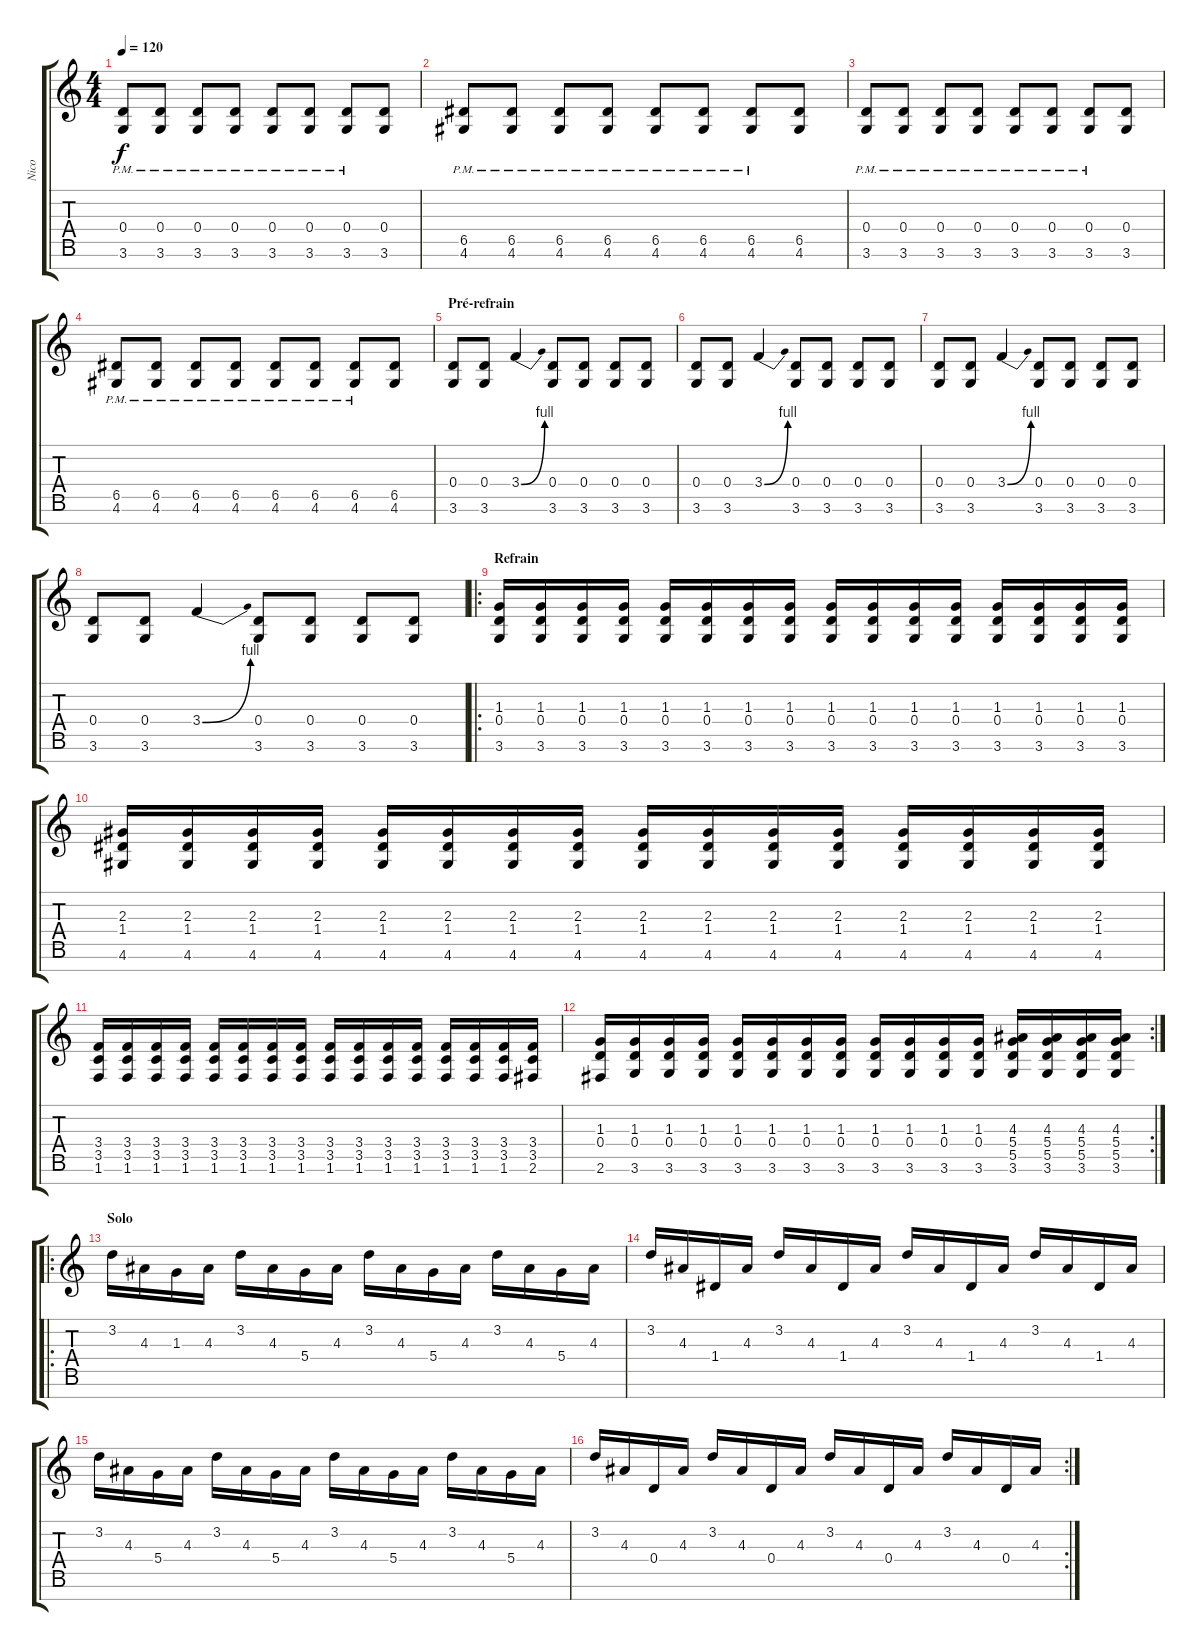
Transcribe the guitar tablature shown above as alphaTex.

\track ("Nico" "Nico") {instrument distortionguitar}
\staff {score tabs}
\tuning (E4 B3 Gb3 D3 A2 E2 B1) {hide}
\ts (4 4)
\tempo 120
\clef g2
\ks c
(0.4 3.6{pm}).8{dy f instrument distortionguitar} (0.4 3.6{pm}).8 (0.4 3.6{pm}).8 (0.4 3.6{pm}).8 (0.4 3.6{pm}).8 (0.4 3.6{pm}).8 (0.4 3.6{pm}).8 (0.4 3.6).8 |
(6.5{pm} 4.6{pm}).8 (6.5{pm} 4.6{pm}).8 (6.5{pm} 4.6{pm}).8 (6.5{pm} 4.6{pm}).8 (6.5{pm} 4.6{pm}).8 (6.5{pm} 4.6{pm}).8 (6.5{pm} 4.6{pm}).8 (6.5 4.6).8 |
(0.4 3.6{pm}).8 (0.4 3.6{pm}).8 (0.4 3.6{pm}).8 (0.4 3.6{pm}).8 (0.4 3.6{pm}).8 (0.4 3.6{pm}).8 (0.4 3.6{pm}).8 (0.4 3.6).8 |
(6.5{pm} 4.6{pm}).8 (6.5{pm} 4.6{pm}).8 (6.5{pm} 4.6{pm}).8 (6.5{pm} 4.6).8 (6.5{pm} 4.6{pm}).8 (6.5{pm} 4.6{pm}).8 (6.5{pm} 4.6{pm}).8 (6.5 4.6).8 |
\section ("" "Pré-refrain")
(0.4 3.6).8 (0.4 3.6).8 3.4{be (bend 0 0 60 4)}.4 (0.4 3.6).8 (0.4 3.6).8 (0.4 3.6).8 (0.4 3.6).8 |
(0.4 3.6).8 (0.4 3.6).8 3.4{be (bend 0 0 60 4)}.4 (0.4 3.6).8 (0.4 3.6).8 (0.4 3.6).8 (0.4 3.6).8 |
(0.4 3.6).8 (0.4 3.6).8 3.4{be (bend 0 0 60 4)}.4 (0.4 3.6).8 (0.4 3.6).8 (0.4 3.6).8 (0.4 3.6).8 |
(0.4 3.6).8 (0.4 3.6).8 3.4{be (bend 0 0 60 4)}.4 (0.4 3.6).8 (0.4 3.6).8 (0.4 3.6).8 (0.4 3.6).8 |
\ro
\section ("" "Refrain")
(1.3 0.4 3.6).16{instrument distortionguitar} (1.3 0.4 3.6).16 (1.3 0.4 3.6).16 (1.3 0.4 3.6).16 (1.3 0.4 3.6).16 (1.3 0.4 3.6).16 (1.3 0.4 3.6).16 (1.3 0.4 3.6).16 (1.3 0.4 3.6).16 (1.3 0.4 3.6).16 (1.3 0.4 3.6).16 (1.3 0.4 3.6).16 (1.3 0.4 3.6).16 (1.3 0.4 3.6).16 (1.3 0.4 3.6).16 (1.3 0.4 3.6).16 |
(2.3 1.4 4.6).16 (2.3 1.4 4.6).16 (2.3 1.4 4.6).16 (2.3 1.4 4.6).16 (2.3 1.4 4.6).16 (2.3 1.4 4.6).16 (2.3 1.4 4.6).16 (2.3 1.4 4.6).16 (2.3 1.4 4.6).16 (2.3 1.4 4.6).16 (2.3 1.4 4.6).16 (2.3 1.4 4.6).16 (2.3 1.4 4.6).16 (2.3 1.4 4.6).16 (2.3 1.4 4.6).16 (2.3 1.4 4.6).16 |
(3.4 3.5 1.6).16 (3.4 3.5 1.6).16 (3.4 3.5 1.6).16 (3.4 3.5 1.6).16 (3.4 3.5 1.6).16 (3.4 3.5 1.6).16 (3.4 3.5 1.6).16 (3.4 3.5 1.6).16 (3.4 3.5 1.6).16 (3.4 3.5 1.6).16 (3.4 3.5 1.6).16 (3.4 3.5 1.6).16 (3.4 3.5 1.6).16 (3.4 3.5 1.6).16 (3.4 3.5 1.6).16 (3.4 3.5 2.6).16 |
\rc 2
(1.3 0.4 2.6).16 (1.3 0.4 3.6).16 (1.3 0.4 3.6).16 (1.3 0.4 3.6).16 (1.3 0.4 3.6).16 (1.3 0.4 3.6).16 (1.3 0.4 3.6).16 (1.3 0.4 3.6).16 (1.3 0.4 3.6).16 (1.3 0.4 3.6).16 (1.3 0.4 3.6).16 (1.3 0.4 3.6).16 (4.3 5.4 5.5 3.6).16 (4.3 5.4 5.5 3.6).16 (4.3 5.4 5.5 3.6).16 (4.3 5.4 5.5 3.6).16 |
\ro
\section ("" "Solo")
3.2.16 4.3.16 1.3.16 4.3.16 3.2.16 4.3.16 5.4.16 4.3.16 3.2.16 4.3.16 5.4.16 4.3.16 3.2.16 4.3.16 5.4.16 4.3.16 |
3.2.16 4.3.16 1.4.16 4.3.16 3.2.16 4.3.16 1.4.16 4.3.16 3.2.16 4.3.16 1.4.16 4.3.16 3.2.16 4.3.16 1.4.16 4.3.16 |
3.2.16 4.3.16 5.4.16 4.3.16 3.2.16 4.3.16 5.4.16 4.3.16 3.2.16 4.3.16 5.4.16 4.3.16 3.2.16 4.3.16 5.4.16 4.3.16 |
\rc 2
3.2.16 4.3.16 0.4.16 4.3.16 3.2.16 4.3.16 0.4.16 4.3.16 3.2.16 4.3.16 0.4.16 4.3.16 3.2.16 4.3.16 0.4.16 4.3.16
